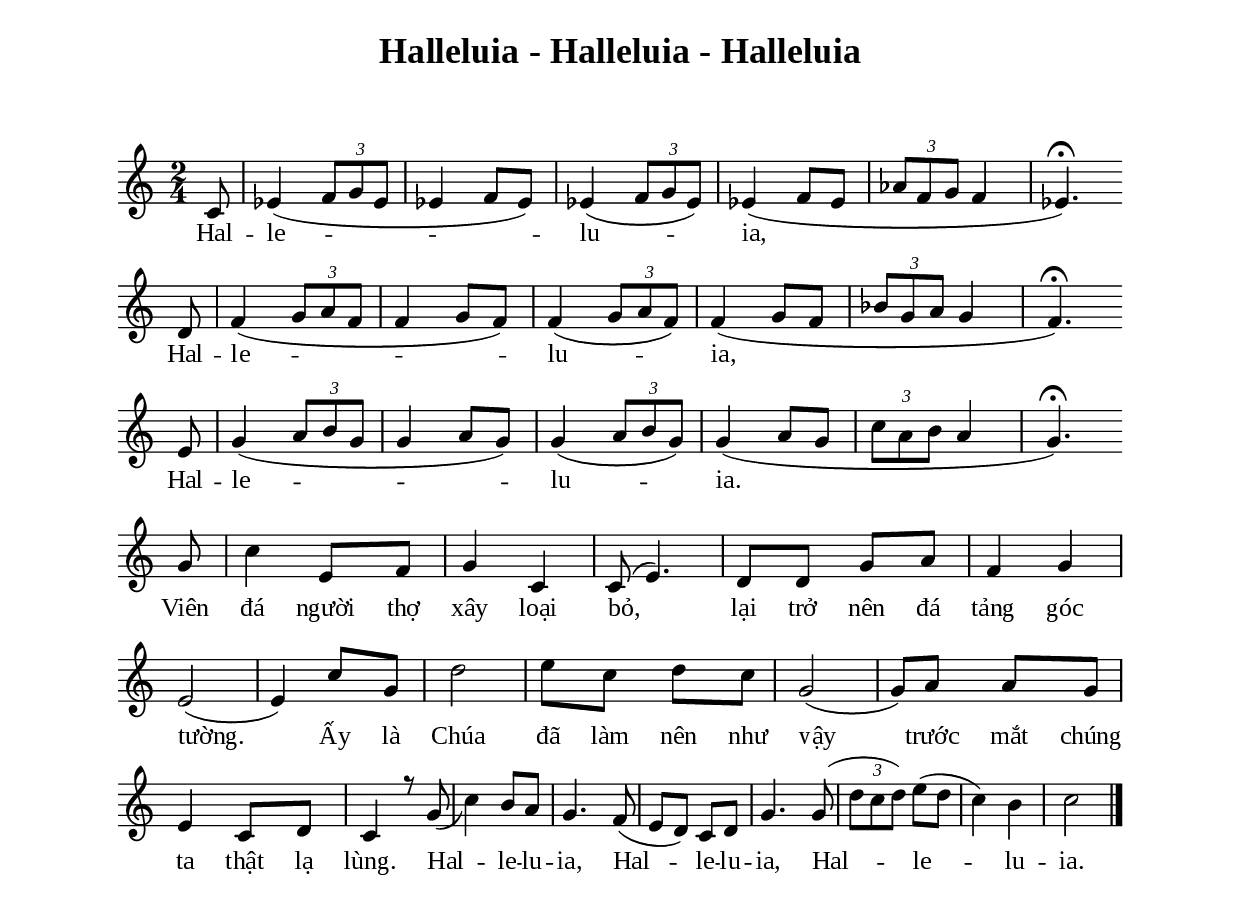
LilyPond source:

% Cài đặt chung
\version "2.20.0"
\include "english.ly"

\header {
  title = "Halleluia - Halleluia - Halleluia"
  composer = " "
  arranger = " "
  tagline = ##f
}

global = {
  \key c \major
  \time 2/4
}

\paper {
  #(set-paper-size "a4")
  top-margin = 20\mm
  bottom-margin = 15\mm
  left-margin = 20\mm
  right-margin = 20\mm
  indent = #0
  #(define fonts
	 (make-pango-font-tree "Liberation Serif"
	 		       "Liberation Serif"
			       "Liberation Serif"
			       (/ 20 20)))
}

% Nhạc điệp khúc
nhacDiepKhuc = \relative c' {
  \override Lyrics.LyricSpace.minimum-distance = #3.0
  \override Score.BarNumber.break-visibility = ##(#f #f #f)
  \partial 8 c8 |
  ef4 _(\tuplet 3/2 { f8 g ef } |
  ef4 f8 ef) |
  ef4 _(\tuplet 3/2 { f8 g ef }) |
  ef4 _(f8 ef |
  \tuplet 3/2 { af8 f g } f4 |
  ef4. \fermata) \bar "" \break
  
  d8 |
  f4 _(\tuplet 3/2 { g8 a f } |
  f4 g8 f) |
  f4 _(\tuplet 3/2 { g8 a f }) |
  f4 _(g8 f |
  \tuplet 3/2 { bf8 g a } g4 |
  f4. \fermata) \bar "" \break
  
  e8 |
  g4 _(\tuplet 3/2 { a8 b g } |
  g4 a8 g) |
  g4 _(\tuplet 3/2 { a8 b g }) |
  g4 _(a8 g \tuplet 3/2 { c8 a b } a4 |
  g4. \fermata ) \bar "" \break
  
  g8 |
  c4 e,8 f |
  g4 c, |
  c8 (e4.) |
  d8 d g a |
  f4 g |
  e2 _( |
  e4) c'8 g |
  d'2 |
  e8 c d c |
  g2 _( |
  g8) a a g |
  e4 c8 d |
  c4 r8 g' _( |
  c4) b8 a |
  g4. f8 _( |
  e d) c d |
  g4. g8 ( |
  \tuplet 3/2 { d'8 c d }) e8 (d |
  c4) b |
  c2 \bar "|."
}


% Lời điệp khúc
loiDiepKhuc = \lyricmode {
  Hal -- le -- lu -- ia,
  Hal -- le -- lu -- ia,
  Hal -- le -- lu -- ia.
  Viên đá người thợ xây loại bỏ,
  lại trở nên đá tảng góc tường.
  Ấy là Chúa đã làm nên như vậy
  trước mắt chúng ta thật lạ lùng.
  Hal -- le -- lu -- ia,
  Hal -- le -- lu -- ia,
  Hal -- le -- lu -- ia.
}

% Dàn trang
\score {
  \new ChoirStaff <<
    \new Staff = chorus \with {
        \consists "Merge_rests_engraver"
      }
      <<
      \new Voice = "sopranos" {
        \voiceOne \global \stemNeutral \nhacDiepKhuc
      }
    >>
    \new Lyrics = basses
    \context Lyrics = basses \lyricsto sopranos \loiDiepKhuc
  >>
}
